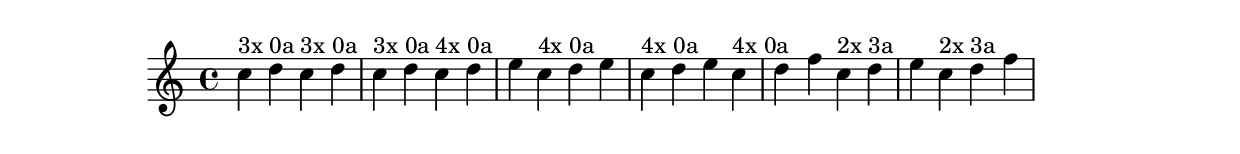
\version "2.11.51"

\header{
  texidoc="LilyPond has two modes for repeats: unfolded and semi-unfolded. 
Unfolded repeats are fully written out.  Semi unfolded repeats have the body
written and all alternatives sequentially.  If the number of alternatives is
larger than the repeat count, the excess alternatives are ignored.  If the
number of alternatives is smaller, the first alternative is multiplied to
get to the number of repeats.

Unfolded behavior:"
}

\context Voice \relative c'' {
  \repeat unfold 3 { c^"3x 0a" d }
  %% less alts than body
  \repeat unfold 4 { c^"4x 0a" d } \alternative { e f }
  %% more alts than body
  \repeat unfold 2 { c^"2x 3a" d } \alternative { e f g } 
}
